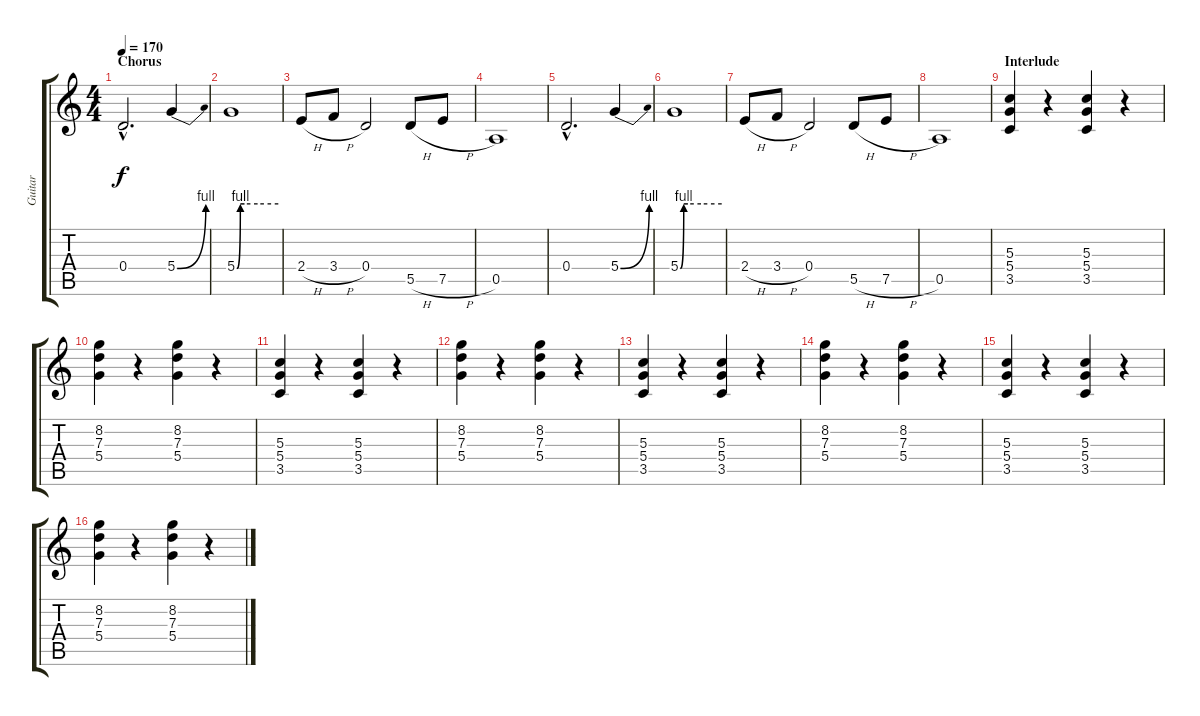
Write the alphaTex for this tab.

\track ("Guitar" "Guitar") {instrument overdrivenguitar}
\staff {score tabs}
\tuning (E4 B3 G3 D3 A2 E2) {hide}
\ts (4 4)
\section ("" "Chorus")
\tempo 170
\clef g2
\ks c
0.4{hac}.2{d dy f volume 14 balance 4} 5.4{be (bend 0 0 60 4)}.4 |
5.4{be (custom 0 0 5 4 11 4 30 4 60 4)}.1 |
2.4{h}.8 3.4{h}.8 0.4.2 5.5{h}.8 7.5{h}.8 |
0.5.1 |
0.4{hac}.2{d volume 13} 5.4{be (bend 0 0 60 4)}.4 |
5.4{be (custom 0 0 5 4 11 4 30 4 60 4)}.1 |
2.4{h}.8 3.4{h}.8 0.4.2 5.5{h}.8 7.5{h}.8 |
0.5.1 |
\section ("" "Interlude")
(5.3 5.4 3.5).4{volume 10} r.4 (5.3 5.4 3.5).4 r.4 |
(8.2 7.3 5.4).4 r.4 (8.2 7.3 5.4).4 r.4 |
(5.3 5.4 3.5).4 r.4 (5.3 5.4 3.5).4 r.4 |
(8.2 7.3 5.4).4 r.4 (8.2 7.3 5.4).4 r.4 |
(5.3 5.4 3.5).4 r.4 (5.3 5.4 3.5).4 r.4 |
(8.2 7.3 5.4).4 r.4 (8.2 7.3 5.4).4 r.4 |
(5.3 5.4 3.5).4 r.4 (5.3 5.4 3.5).4 r.4 |
(8.2 7.3 5.4).4 r.4 (8.2 7.3 5.4).4 r.4
